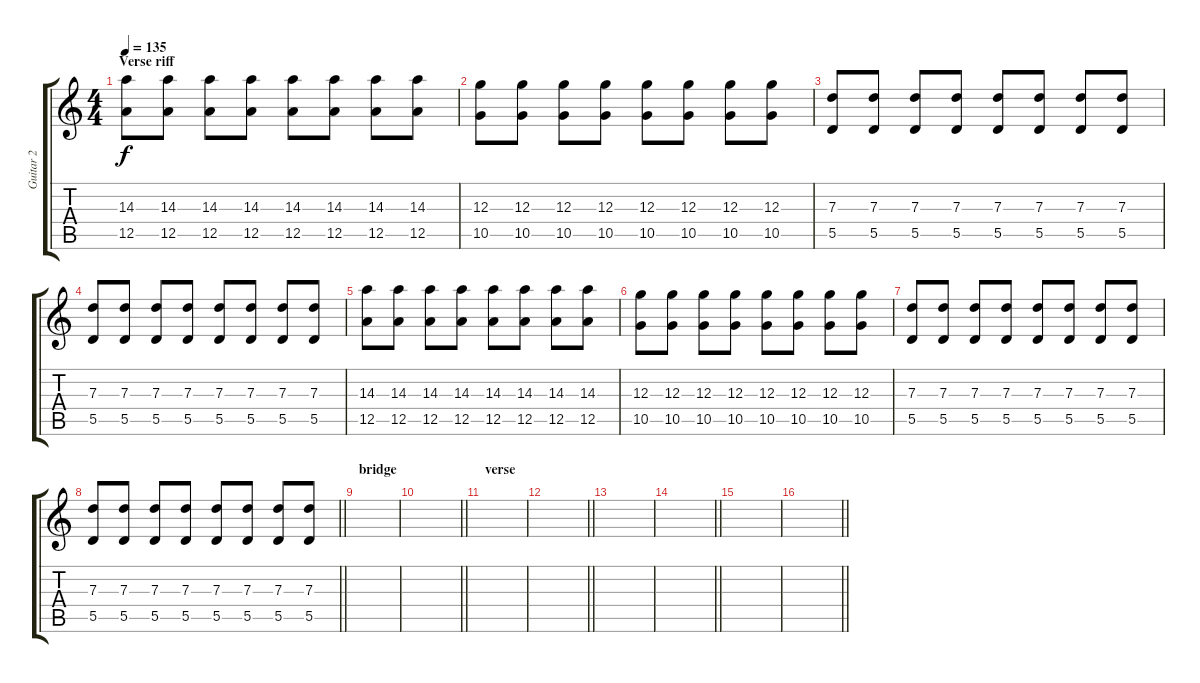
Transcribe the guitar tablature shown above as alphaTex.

\track ("Guitar 2" "Guitar 2") {instrument distortionguitar}
\staff {score tabs}
\tuning (E4 B3 G3 D3 A2 E2) {hide}
\ts (4 4)
\section ("" "Verse riff")
\tempo 135
\clef g2
\ks c
(14.3 12.5).8{dy f} (14.3 12.5).8 (14.3 12.5).8 (14.3 12.5).8 (14.3 12.5).8 (14.3 12.5).8 (14.3 12.5).8 (14.3 12.5).8 |
(12.3 10.5).8 (12.3 10.5).8 (12.3 10.5).8 (12.3 10.5).8 (12.3 10.5).8 (12.3 10.5).8 (12.3 10.5).8 (12.3 10.5).8 |
(7.3 5.5).8 (7.3 5.5).8 (7.3 5.5).8 (7.3 5.5).8 (7.3 5.5).8 (7.3 5.5).8 (7.3 5.5).8 (7.3 5.5).8 |
(7.3 5.5).8 (7.3 5.5).8 (7.3 5.5).8 (7.3 5.5).8 (7.3 5.5).8 (7.3 5.5).8 (7.3 5.5).8 (7.3 5.5).8 |
(14.3 12.5).8 (14.3 12.5).8 (14.3 12.5).8 (14.3 12.5).8 (14.3 12.5).8 (14.3 12.5).8 (14.3 12.5).8 (14.3 12.5).8 |
(12.3 10.5).8 (12.3 10.5).8 (12.3 10.5).8 (12.3 10.5).8 (12.3 10.5).8 (12.3 10.5).8 (12.3 10.5).8 (12.3 10.5).8 |
(7.3 5.5).8 (7.3 5.5).8 (7.3 5.5).8 (7.3 5.5).8 (7.3 5.5).8 (7.3 5.5).8 (7.3 5.5).8 (7.3 5.5).8 |
\barLineRight lightlight
(7.3 5.5).8 (7.3 5.5).8 (7.3 5.5).8 (7.3 5.5).8 (7.3 5.5).8 (7.3 5.5).8 (7.3 5.5).8 (7.3 5.5).8 |
\section ("" "bridge")
|
\barLineRight lightlight
|
\section ("" "verse")
|
\barLineRight lightlight
|
|
\barLineRight lightlight
|
\section ("" "")
|
\barLineRight lightlight
